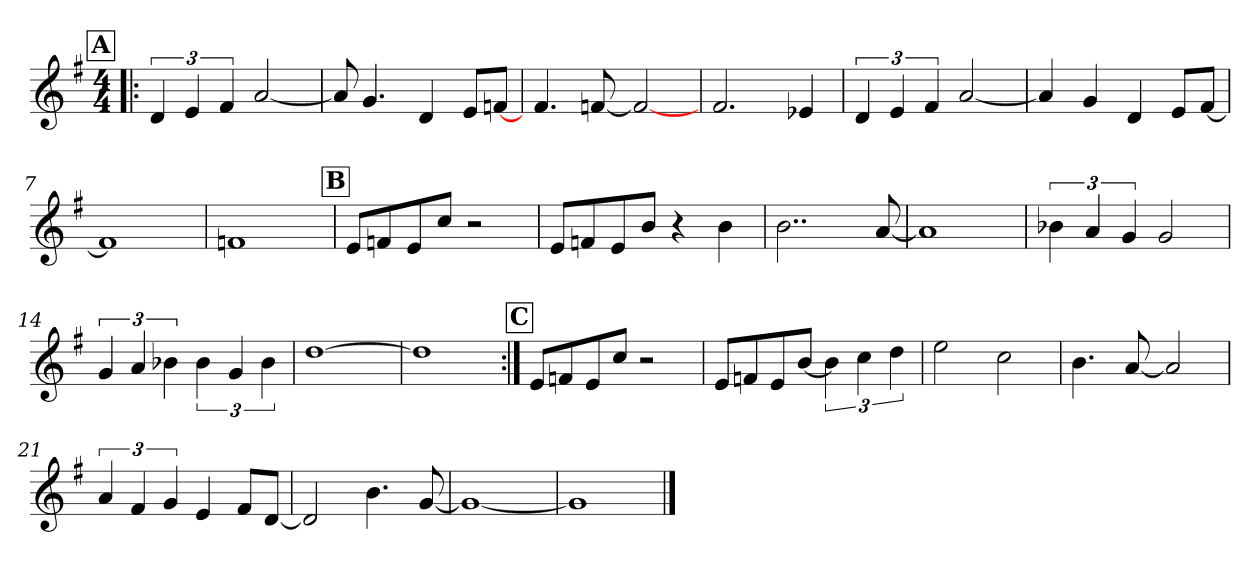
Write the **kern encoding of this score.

**kern
*part1
*staff1
*clefG2
*k[f#]
*G:
*M4/4
!!LO:REH:place=s1:a:fs=15:t=A
=1!|:
6d/
6e/
6f#/
[2a/
=2
8a/]
4.g/
4d/
8e/L
[8fn/J
=3
4.f#/
[8fn/
2f/_
=4
2.f#/
4e-X/
!!LO:LB:g=z
=5
6d/
6e/
6f#/
[2a/
=6
4a/]
4g/
4d/
8e/L
[8f#/J
=7
1f#]
=8
1fn
!!LO:LB:g=z
!!LO:REH:place=s1:a:fs=15:t=B
=9
8e/L
8fn/
8e/
8cc/J
2r
=10
8e/L
8fn/
8e/
8b/J
4r
4b\
=11
2..b\
[8a/
=12
1a]
!!LO:LB:g=z
=13
6b-X\
6a/
6g/
2g/
=14
6g/
6a/
6b-X\
6b-\
6g/
6b-\
=15
[1dd
=16
1dd]
!!LO:LB:g=z
!!LO:REH:place=s1:a:fs=15:t=C
=17:|!
8e/L
8fn/
8e/
8cc/J
2r
=18
8e/L
8fn/
8e/
[8b/J
6b\]
6cc\
6dd\
=19
2ee\
2cc\
=20
4.b\
[8a/
2a/]
!!LO:LB:g=z
=21
6a/
6f#/
6g/
4e/
8f#/L
[8d/J
=22
2d/]
4.b\
[8g/
=23
1g_
=24
1g]
==
*-
